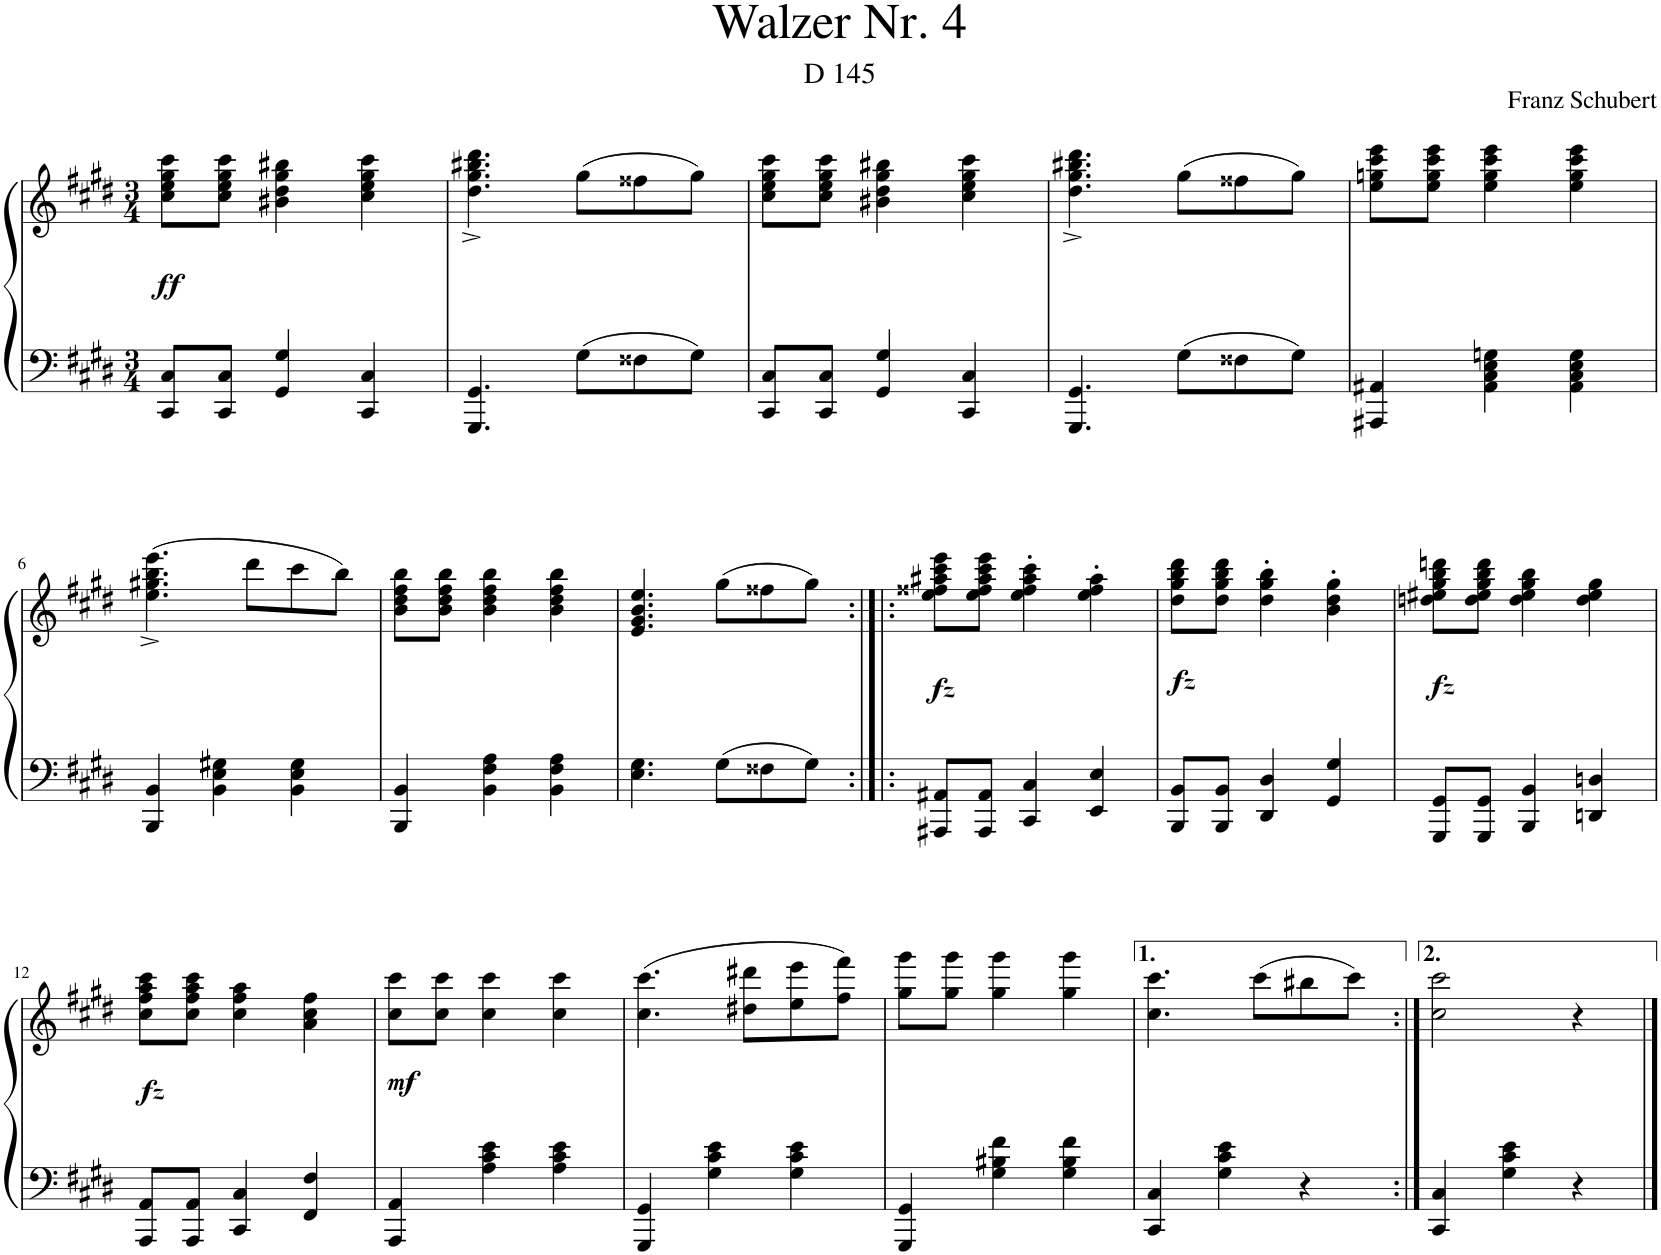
**kern	**kern	**dynam
*part1	*part1	*part1
*staff2	*staff1	*staff1/2
*I"Piano	*	*
*I'Pno.	*	*
*clefF4	*clefG2	*
*k[f#c#g#d#]	*k[f#c#g#d#]	*
*M3/4	*M3/4	*
=1	=1	=1
!	!	!LO:DY:b
8CC#/ 8C#/L	8cc#\ 8ee\ 8gg#\ 8ccc#\L	ff
8CC#/ 8C#/J	8cc#\ 8ee\ 8gg#\ 8ccc#\J	.
4GG#/ 4G#/	4b#X\ 4dd#\ 4gg#\ 4bb#X\	.
4CC#/ 4C#/	4cc#\ 4ee\ 4gg#\ 4ccc#\	.
=2	=2	=2
4.GGG#/ 4.GG#/	4.dd#\^< 4.gg#\^< 4.bb#X\^< 4.ddd#\^<	.
8G#\L	(8gg#\L	.
8F##X\	8ff##X\	.
8G#\J	8gg#\J)	.
=3	=3	=3
8CC#/ 8C#/L	8cc#\ 8ee\ 8gg#\ 8ccc#\L	.
8CC#/ 8C#/J	8cc#\ 8ee\ 8gg#\ 8ccc#\J	.
4GG#/ 4G#/	4b#X\ 4dd#\ 4gg#\ 4bb#X\	.
4CC#/ 4C#/	4cc#\ 4ee\ 4gg#\ 4ccc#\	.
=4	=4	=4
4.GGG#/ 4.GG#/	4.dd#\^< 4.gg#\^< 4.bb#X\^< 4.ddd#\^<	.
8G#\L	(8gg#\L	.
8F##X\	8ff##X\	.
8G#\J	8gg#\J)	.
=5	=5	=5
4AAA#X/ 4AA#X/	8ee\ 8ggn\ 8ccc#\ 8eee\L	.
.	8ee\ 8gg\ 8ccc#\ 8eee\J	.
4AA#\ 4C#\ 4E\ 4Gn\	4ee\ 4gg\ 4ccc#\ 4eee\	.
4AA#\ 4C#\ 4E\ 4G\	4ee\ 4gg\ 4ccc#\ 4eee\	.
!!LO:LB:g=z
=6	=6	=6
4BBB/ 4BB/	(4.ee\^< 4.gg#X\^< 4.bb\^< 4.eee\^<	.
4BB\ 4E\ 4G#X\	.	.
.	8ddd#\L	.
4BB\ 4E\ 4G#\	8ccc#\	.
.	8bb\J)	.
=7	=7	=7
4BBB/ 4BB/	8b\ 8dd#\ 8ff#\ 8bb\L	.
.	8b\ 8dd#\ 8ff#\ 8bb\J	.
4BB\ 4F#\ 4A\	4b\ 4dd#\ 4ff#\ 4bb\	.
4BB\ 4F#\ 4A\	4b\ 4dd#\ 4ff#\ 4bb\	.
=8	=8	=8
4.E\ 4.G#\	4.e/ 4.g#/ 4.b/ 4.ee/	.
8G#\L	(8gg#\L	.
8F##X\	8ff##X\	.
8G#\J	8gg#\J)	.
=9:|!|:	=9:|!|:	=9:|!|:
!	!	!LO:DY:b
8AAA#X/ 8AA#X/L	8ee\ 8ff##X\ 8aa#X\ 8ccc#\ 8eee\L	fz
8AAA#/ 8AA#/J	8ee\ 8ff##\ 8aa#\ 8ccc#\ 8eee\J	.
4CC#/ 4C#/	4ee\' 4ff##\' 4aa#\' 4ccc#\'	.
4EE/ 4E/	4ee\' 4ff##\' 4aa#\'	.
=10	=10	=10
!	!	!LO:DY:b
8BBB/ 8BB/L	8dd#\ 8gg#\ 8bb\ 8ddd#\L	fz
8BBB/ 8BB/J	8dd#\ 8gg#\ 8bb\ 8ddd#\J	.
4DD#/ 4D#/	4dd#\' 4gg#\' 4bb\'	.
4GG#/ 4G#/	4b\' 4dd#\' 4gg#\'	.
=11	=11	=11
!	!	!LO:DY:b
8GGG#/ 8GG#/L	8ddn\ 8ee#X\ 8gg#\ 8bb\ 8dddn\L	fz
8GGG#/ 8GG#/J	8dd\ 8ee#\ 8gg#\ 8bb\ 8ddd\J	.
4BBB/ 4BB/	4dd\ 4ee#\ 4gg#\ 4bb\	.
4DDn/ 4Dn/	4dd\ 4ee#\ 4gg#\	.
!!LO:LB:g=z
=12	=12	=12
!	!	!LO:DY:b
8AAA/ 8AA/L	8cc#\ 8ff#\ 8aa\ 8ccc#\L	fz
8AAA/ 8AA/J	8cc#\ 8ff#\ 8aa\ 8ccc#\J	.
4CC#/ 4C#/	4cc#\ 4ff#\ 4aa\	.
4FF#/ 4F#/	4a\ 4cc#\ 4ff#\	.
=13	=13	=13
!	!	!LO:DY:b
4AAA/ 4AA/	8cc#\ 8ccc#\L	mf
.	8cc#\ 8ccc#\J	.
4A\ 4c#\ 4e\	4cc#\ 4ccc#\	.
4A\ 4c#\ 4e\	4cc#\ 4ccc#\	.
=14	=14	=14
4GGG#/ 4GG#/	(4.cc#\ 4.ccc#\	.
4G#\ 4c#\ 4e\	.	.
.	8dd#X\ 8ddd#X\L	.
4G#\ 4c#\ 4e\	8ee\ 8eee\	.
.	8ff#\ 8fff#\J)	.
=15	=15	=15
4GGG#/ 4GG#/	8gg#\ 8ggg#\L	.
.	8gg#\ 8ggg#\J	.
4G#\ 4B#X\ 4f#\	4gg#\ 4ggg#\	.
4G#\ 4B#\ 4f#\	4gg#\ 4ggg#\	.
=16	=16	=16
4CC#/ 4C#/	4.cc#\ 4.ccc#\	.
4G#\ 4c#\ 4e\	.	.
.	(8ccc#\L	.
4r	8bb#X\	.
.	8ccc#\J)	.
=17:|!	=17:|!	=17:|!
4CC#/ 4C#/	2cc#\ 2ccc#\	.
4G#\ 4c#\ 4e\	.	.
4r	4r	.
==	==	==
*-	*-	*-
